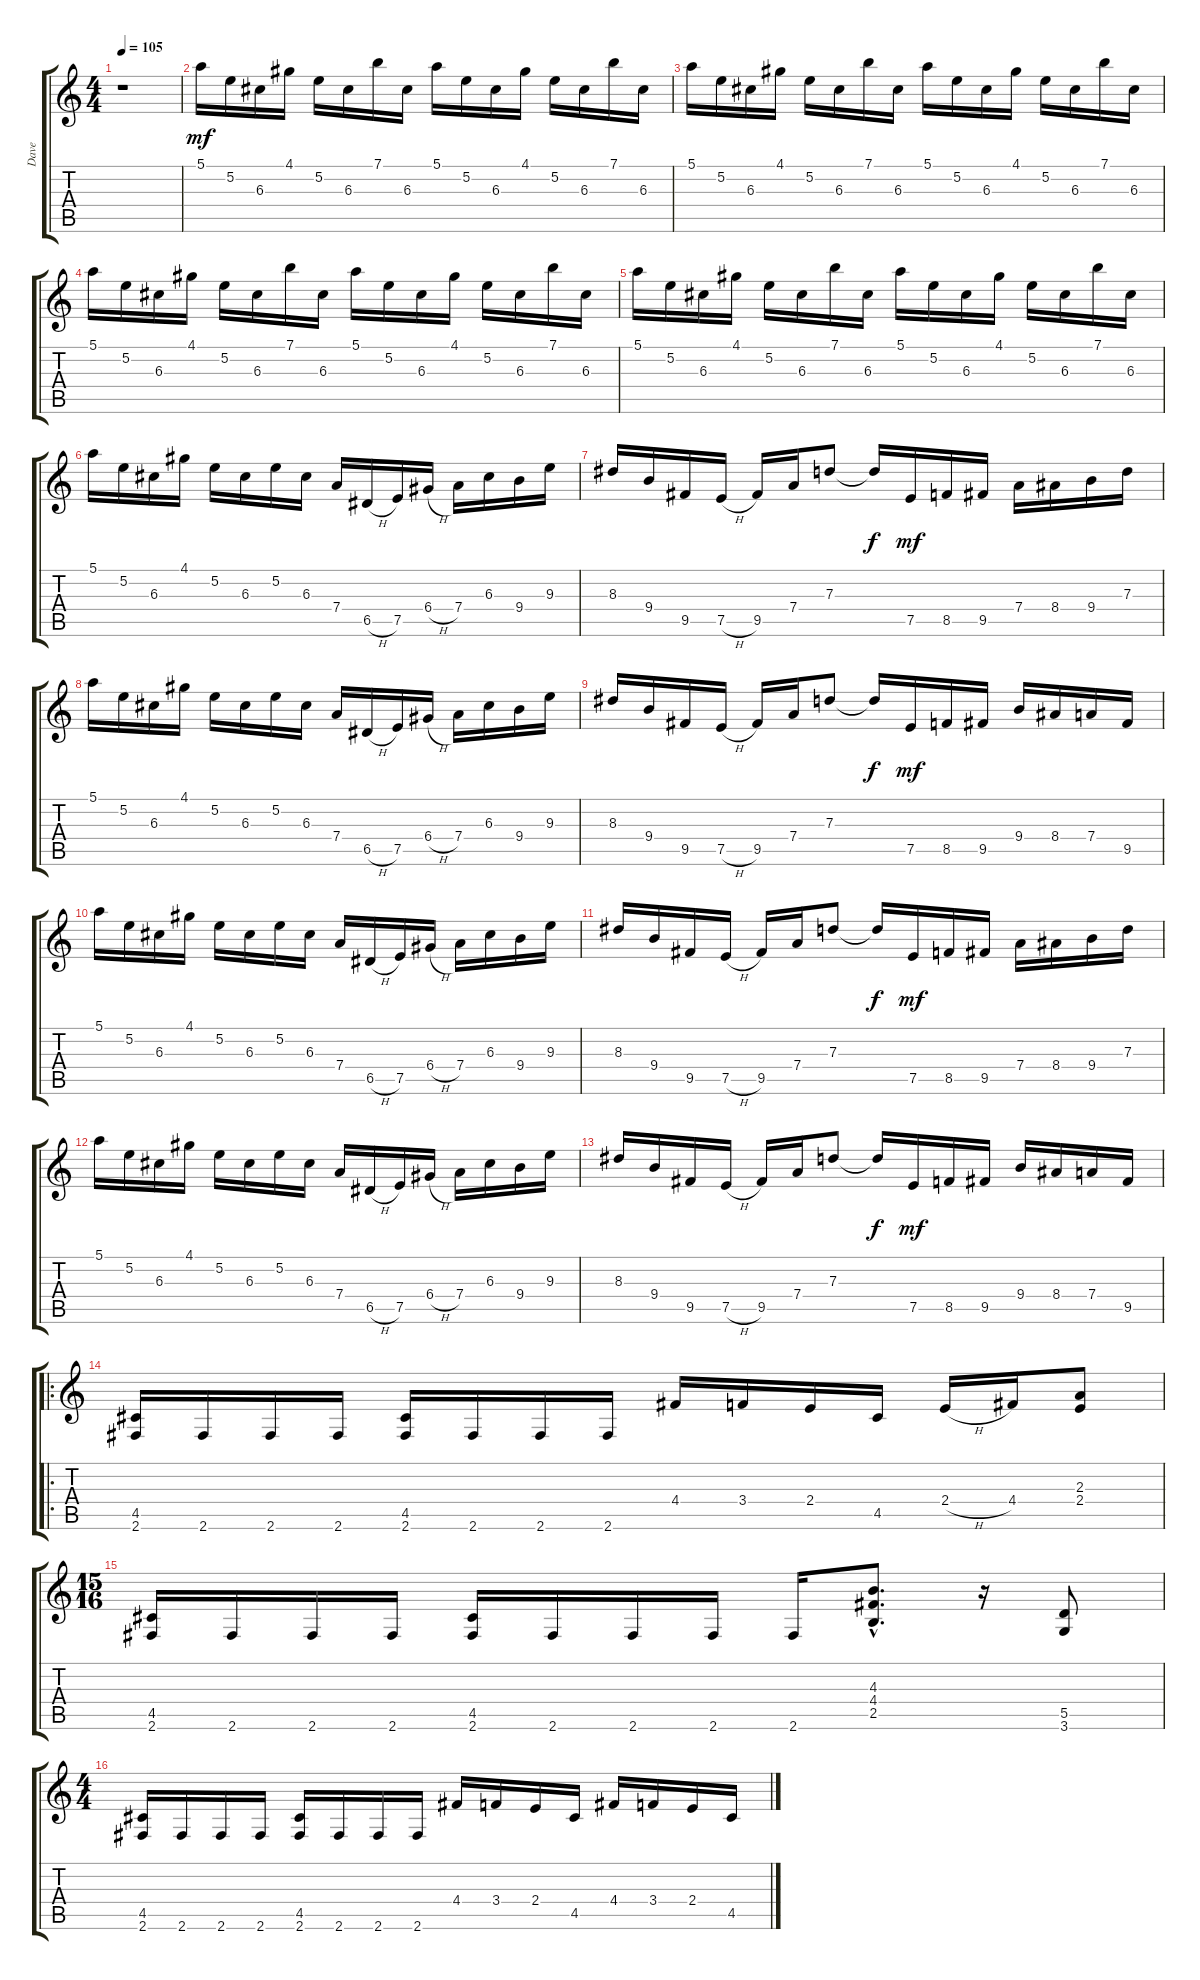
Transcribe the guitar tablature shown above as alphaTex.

\track ("Dave" "Dave") {instrument distortionguitar}
\staff {score tabs}
\tuning (E4 B3 G3 D3 A2 E2) {hide}
\ts (4 4)
\tempo 105
\clef g2
\ks c
r.1{dy mf instrument distortionguitar} |
5.1.16 5.2.16 6.3.16 4.1.16 5.2.16 6.3.16 7.1.16 6.3.16 5.1.16 5.2.16 6.3.16 4.1.16 5.2.16 6.3.16 7.1.16 6.3.16 |
5.1.16 5.2.16 6.3.16 4.1.16 5.2.16 6.3.16 7.1.16 6.3.16 5.1.16 5.2.16 6.3.16 4.1.16 5.2.16 6.3.16 7.1.16 6.3.16 |
5.1.16 5.2.16 6.3.16 4.1.16 5.2.16 6.3.16 7.1.16 6.3.16 5.1.16 5.2.16 6.3.16 4.1.16 5.2.16 6.3.16 7.1.16 6.3.16 |
5.1.16 5.2.16 6.3.16 4.1.16 5.2.16 6.3.16 7.1.16 6.3.16 5.1.16 5.2.16 6.3.16 4.1.16 5.2.16 6.3.16 7.1.16 6.3.16 |
5.1.16 5.2.16 6.3.16 4.1.16 5.2.16 6.3.16 5.2.16 6.3.16 7.4.16 6.5{h}.16 7.5.16 6.4{h}.16 7.4.16 6.3.16 9.4.16 9.3.16 |
8.3.16 9.4.16 9.5.16 7.5{h}.16 9.5.16 7.4.16 7.3.8 7.3{t}.16{dy f} 7.5.16{dy mf} 8.5.16 9.5.16 7.4.16 8.4.16 9.4.16 7.3.16 |
5.1.16 5.2.16 6.3.16 4.1.16 5.2.16 6.3.16 5.2.16 6.3.16 7.4.16 6.5{h}.16 7.5.16 6.4{h}.16 7.4.16 6.3.16 9.4.16 9.3.16 |
8.3.16 9.4.16 9.5.16 7.5{h}.16 9.5.16 7.4.16 7.3.8 7.3{t}.16{dy f} 7.5.16{dy mf} 8.5.16 9.5.16 9.4.16 8.4.16 7.4.16 9.5.16 |
5.1.16 5.2.16 6.3.16 4.1.16 5.2.16 6.3.16 5.2.16 6.3.16 7.4.16 6.5{h}.16 7.5.16 6.4{h}.16 7.4.16 6.3.16 9.4.16 9.3.16 |
8.3.16 9.4.16 9.5.16 7.5{h}.16 9.5.16 7.4.16 7.3.8 7.3{t}.16{dy f} 7.5.16{dy mf} 8.5.16 9.5.16 7.4.16 8.4.16 9.4.16 7.3.16 |
5.1.16 5.2.16 6.3.16 4.1.16 5.2.16 6.3.16 5.2.16 6.3.16 7.4.16 6.5{h}.16 7.5.16 6.4{h}.16 7.4.16 6.3.16 9.4.16 9.3.16 |
8.3.16 9.4.16 9.5.16 7.5{h}.16 9.5.16 7.4.16 7.3.8 7.3{t}.16{dy f} 7.5.16{dy mf} 8.5.16 9.5.16 9.4.16 8.4.16 7.4.16 9.5.16 |
\ro
(4.5 2.6).16 2.6.16 2.6.16 2.6.16 (4.5 2.6).16 2.6.16 2.6.16 2.6.16 4.4.16 3.4.16 2.4.16 4.5.16 2.4{h}.16 4.4.16 (2.3 2.4).8 |
\ts (15 16)
(4.5 2.6).16 2.6.16 2.6.16 2.6.16 (4.5 2.6).16 2.6.16 2.6.16 2.6.16 2.6.16 (4.3{hac} 4.4{hac} 2.5{hac}).8{d} r.16 (5.5 3.6).8 |
\ts (4 4)
(4.5 2.6).16 2.6.16 2.6.16 2.6.16 (4.5 2.6).16 2.6.16 2.6.16 2.6.16 4.4.16 3.4.16 2.4.16 4.5.16 4.4.16 3.4.16 2.4.16 4.5.16
